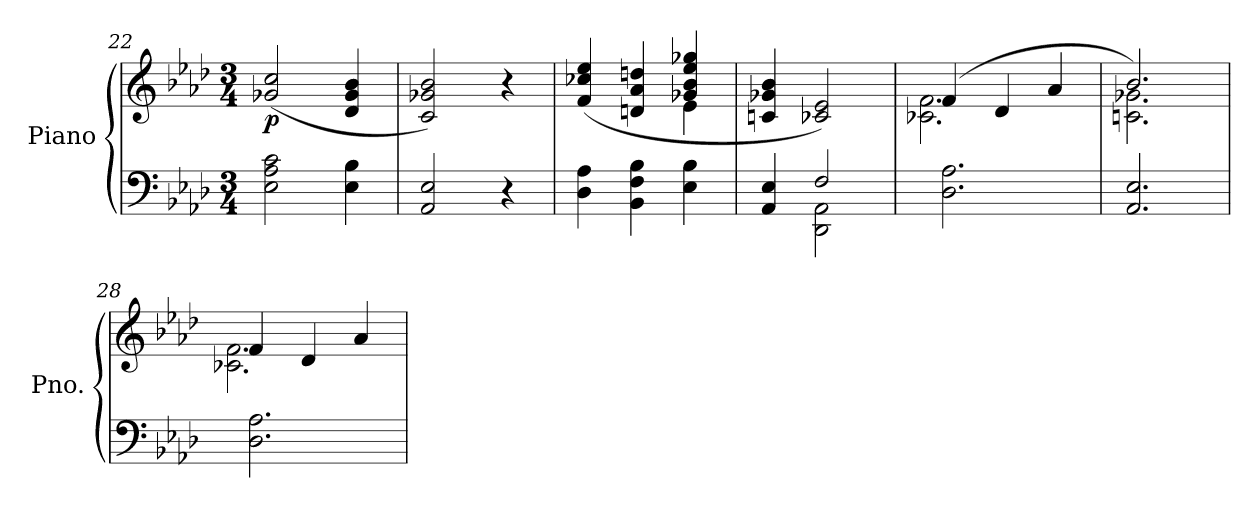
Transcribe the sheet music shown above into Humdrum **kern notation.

**kern	**kern	**dynam
*part1	*part1	*part1
*staff2	*staff1	*staff1/2
*I"Piano	*	*
*I'Pno.	*	*
*clefF4	*clefG2	*
*k[b-e-a-d-]	*k[b-e-a-d-]	*
*M3/4	*M3/4	*
=22	=22	=22
!	!	!LO:DY:b
2E-\ 2A-\ 2c\	(>2g-X/ 2cc/	p
4E-\ 4B-\	4d-/ 4g-/ 4b-/	.
=23	=23	=23
2AA-/ 2E-/	2c/ 2g-X/ 2b-/)	.
4r	4r	.
=24	=24	=24
*	*^	*
4D-\ 4A-\	(4f/ 4cc-X/ 4ee-/	2ryy	.
4BB-\ 4F\ 4B-\	4dn/ 4a-/ 4ddn/	.	.
4E-\ 4B-\	4g-X/ 4b-/ 4ee-/ 4gg-X/	4e-\	.
*	*v	*v	*
!!LO:LB:g=z
=25	=25	=25
*^	*	*
4AA-/ 4E-/	4ryy	4cn/ 4g-X/ 4b-/	.
2F/	2DD-\ 2AA-\	2c-X/ 2e-/)	.
*v	*v	*	*
=26	=26	=26
*	*^	*
2.D-\ 2.A-\	(4f/	2.c-X\ 2.f\	.
.	4d-/	.	.
.	4a-/	.	.
=27	=27	=27	=27
2.AA-/ 2.E-/	2.b-/)	2.cn\ 2.g-X\	.
=28	=28	=28	=28
2.D-\ 2.A-\	4f/	2.c-X\ 2.f\	.
.	4d-/	.	.
.	4a-/	.	.
*	*v	*v	*
=	=	=
*-	*-	*-
